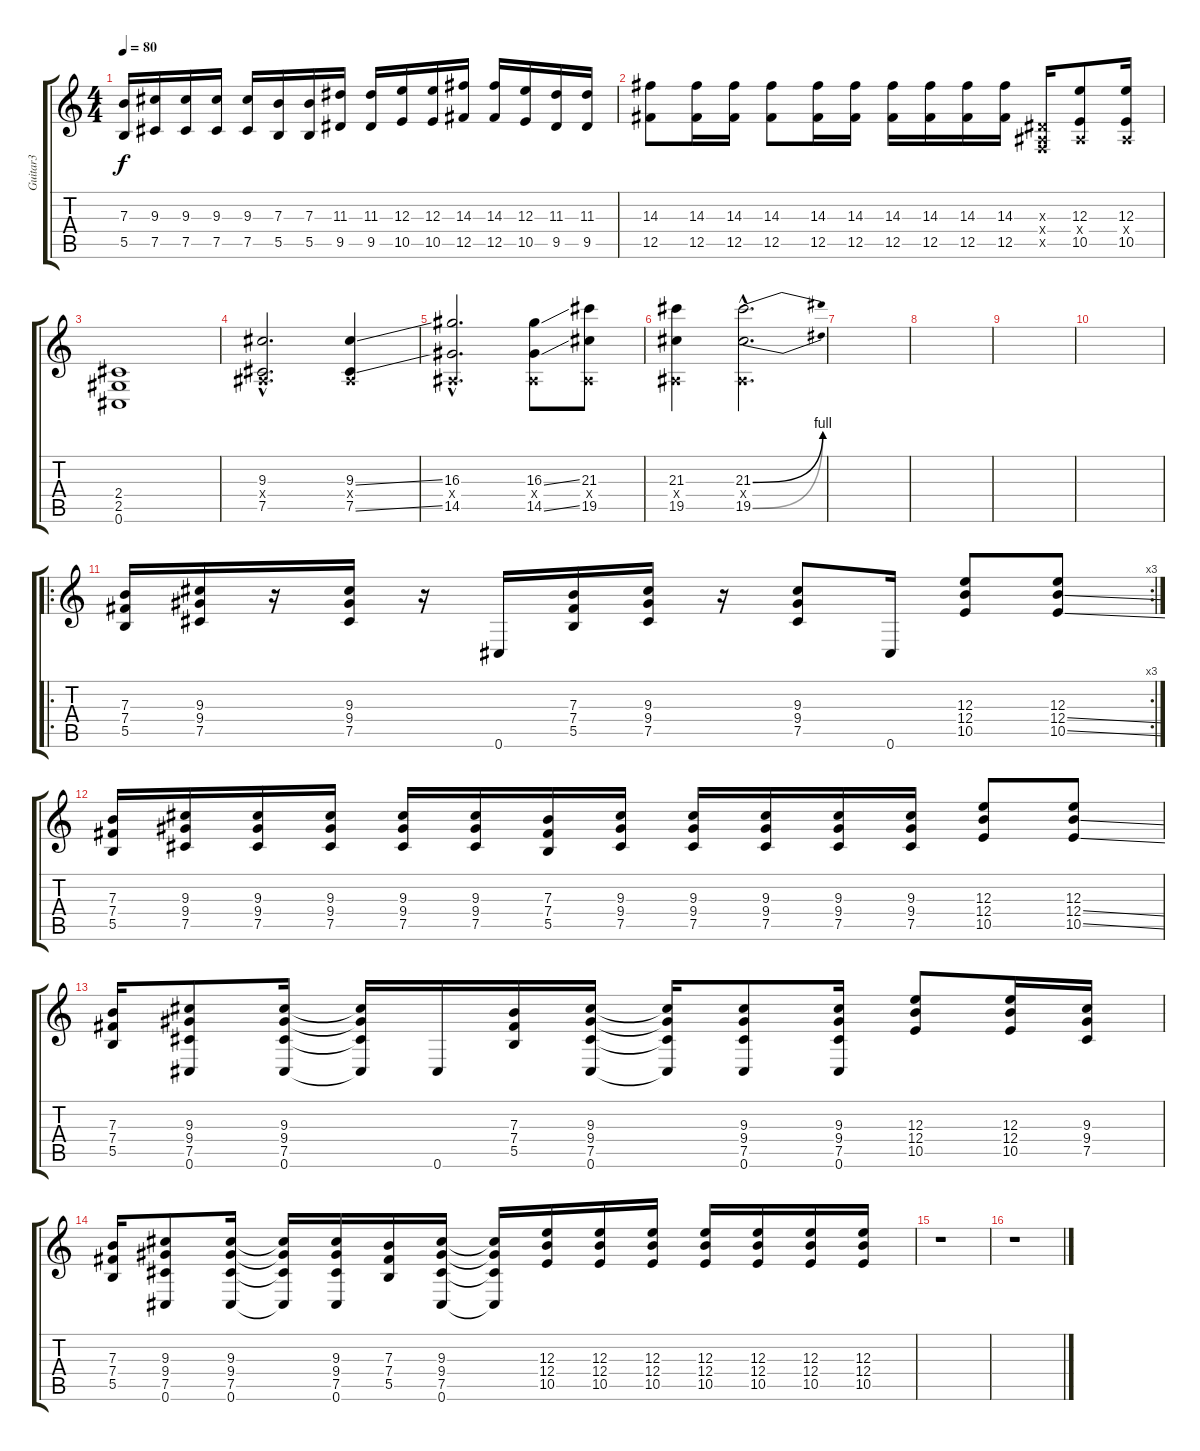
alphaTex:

\track ("Guitar3" "Guitar3") {instrument overdrivenguitar}
\staff {score tabs}
\tuning (Db4 Ab3 E3 B2 Gb2 Db2) {hide}
\ts (4 4)
\tempo 80
\clef g2
\ks c
(7.3 5.5).16{dy f} (9.3 7.5).16 (9.3 7.5).16 (9.3 7.5).16 (9.3 7.5).16 (7.3 5.5).16 (7.3 5.5).16 (11.3 9.5).16 (11.3 9.5).16 (12.3 10.5).16 (12.3 10.5).16 (14.3 12.5).16 (14.3 12.5).16 (12.3 10.5).16 (11.3 9.5).16 (11.3 9.5).16 |
(14.3 12.5).8 (14.3 12.5).16 (14.3 12.5).16 (14.3 12.5).8 (14.3 12.5).16 (14.3 12.5).16 (14.3 12.5).16 (14.3 12.5).16 (14.3 12.5).16 (14.3 12.5).16 (-1.3{x} -1.4{x} -1.5{x}).16 (12.3 -1.4{x} 10.5).8 (12.3 -1.4{x} 10.5).16 |
(2.4 2.5 0.6).1 |
(9.3{hac} -1.4{hac x} 7.5{hac}).2{d} (9.3{ss} -1.4{x} 7.5{ss}).4 |
(16.3{hac} -1.4{hac x} 14.5{hac}).2{d} (16.3{ss} -1.4{x} 14.5{ss}).8 (21.3 -1.4{x} 19.5).8 |
(21.3 -1.4{x} 19.5).4 (21.3{be (bend 0 0 60 4) hac} -1.4{hac x} 19.5{be (bend 0 0 60 4) hac}).2{d} |
|
|
|
|
\ro
\rc 3
(7.3 7.4 5.5).16 (9.3 9.4 7.5).16 r.16 (9.3 9.4 7.5).16 r.16 0.6.16 (7.3 7.4 5.5).16 (9.3 9.4 7.5).16 r.16 (9.3 9.4 7.5).8 0.6.16 (12.3 12.4 10.5).8 (12.3 12.4{ss} 10.5{ss}).8 |
(7.3 7.4 5.5).16 (9.3 9.4 7.5).16 (9.3 9.4 7.5).16 (9.3 9.4 7.5).16 (9.3 9.4 7.5).16 (9.3 9.4 7.5).16 (7.3 7.4 5.5).16 (9.3 9.4 7.5).16 (9.3 9.4 7.5).16 (9.3 9.4 7.5).16 (9.3 9.4 7.5).16 (9.3 9.4 7.5).16 (12.3 12.4 10.5).8 (12.3 12.4{ss} 10.5{ss}).8 |
(7.3 7.4 5.5).16 (9.3 9.4 7.5 0.6).8 (9.3 9.4 7.5 0.6).16 (9.3{t} 9.4{t} 7.5{t} 0.6{t}).16 0.6.16 (7.3 7.4 5.5).16 (9.3 9.4 7.5 0.6).16 (9.3{t} 9.4{t} 7.5{t} 0.6{t}).16 (9.3 9.4 7.5 0.6).8 (9.3 9.4 7.5 0.6).16 (12.3 12.4 10.5).8 (12.3 12.4 10.5).16 (9.3 9.4 7.5).16 |
(7.3 7.4 5.5).16 (9.3 9.4 7.5 0.6).8 (9.3 9.4 7.5 0.6).16 (9.3{t} 9.4{t} 7.5{t} 0.6{t}).16 (9.3 9.4 7.5 0.6).16 (7.3 7.4 5.5).16 (9.3 9.4 7.5 0.6).16 (9.3{t} 9.4{t} 7.5{t} 0.6{t}).16 (12.3 12.4 10.5).16 (12.3 12.4 10.5).16 (12.3 12.4 10.5).16 (12.3 12.4 10.5).16 (12.3 12.4 10.5).16 (12.3 12.4 10.5).16 (12.3 12.4 10.5).16 |
r.1 |
r.1
